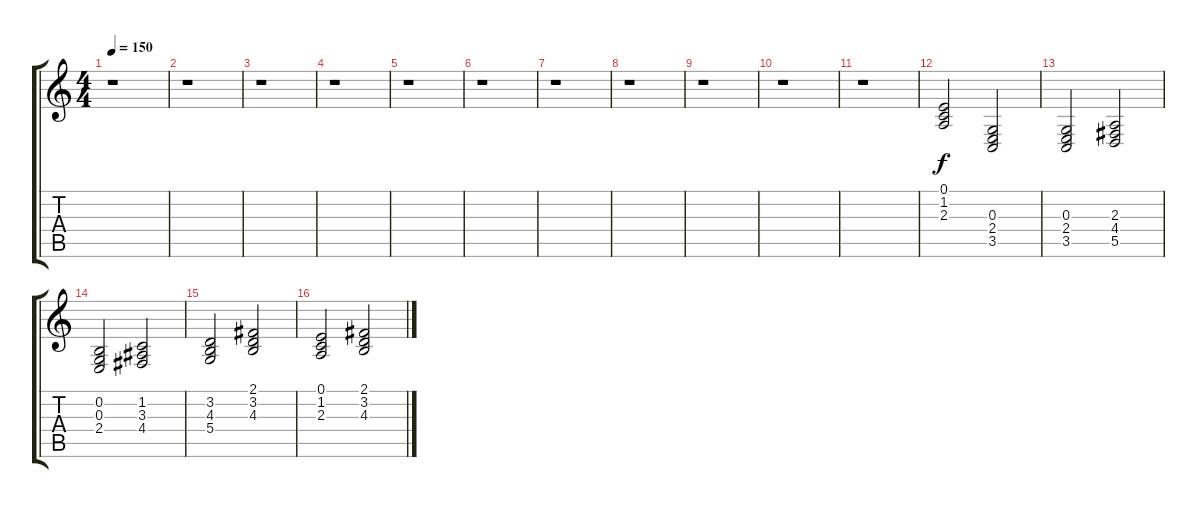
\track "" {instrument stringensemble1}
\staff {score tabs}
\tuning (E4 B3 G3 D3 A2 E2) {hide}
\ts (4 4)
\tempo 150
\clef g2
\ks c
r.1{dy f instrument stringensemble1} |
r.1 |
r.1 |
r.1 |
r.1 |
r.1 |
r.1 |
r.1 |
r.1 |
r.1 |
r.1 |
(0.1 1.2 2.3).2 (0.3 2.4 3.5).2 |
(0.3 2.4 3.5).2 (2.3 4.4 5.5).2 |
(0.2 0.3 2.4).2 (1.2 3.3 4.4).2 |
(3.2 4.3 5.4).2 (2.1 3.2 4.3).2 |
(0.1 1.2 2.3).2 (2.1 3.2 4.3).2
